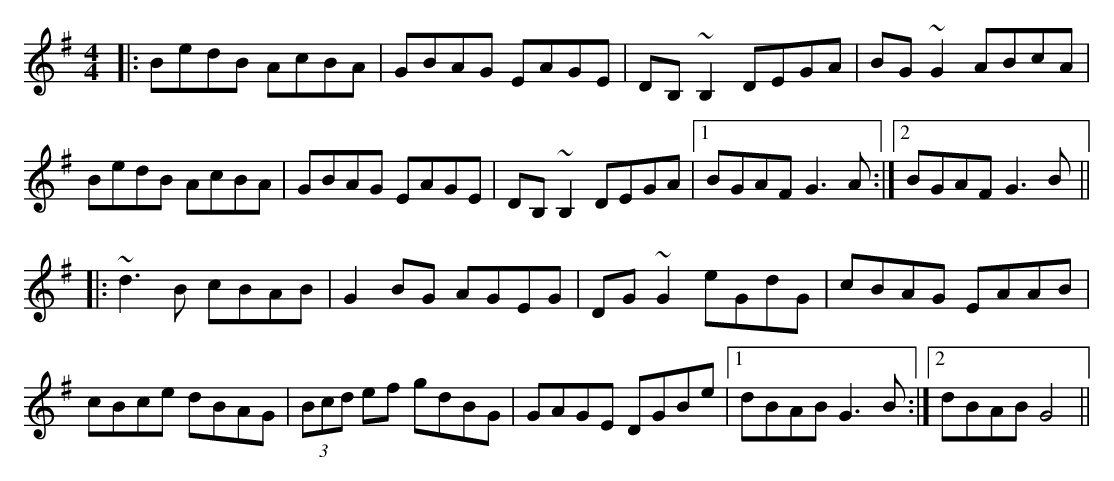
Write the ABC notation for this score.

X:1
M:4/4
K:G
|:BedB AcBA|GBAG EAGE|DB,~B,2 DEGA|BG~G2 ABcA|
BedB AcBA|GBAG EAGE|DB,~B,2 DEGA|1 BGAF G3A:|2 BGAF G3B||
|:~d3B cBAB|G2BG AGEG|DG~G2 eGdG|cBAG EAAB|
cBce dBAG|(3Bcd ef gdBG|GAGE DGBe|1 dBABG3B:|2 dBAB G4||
